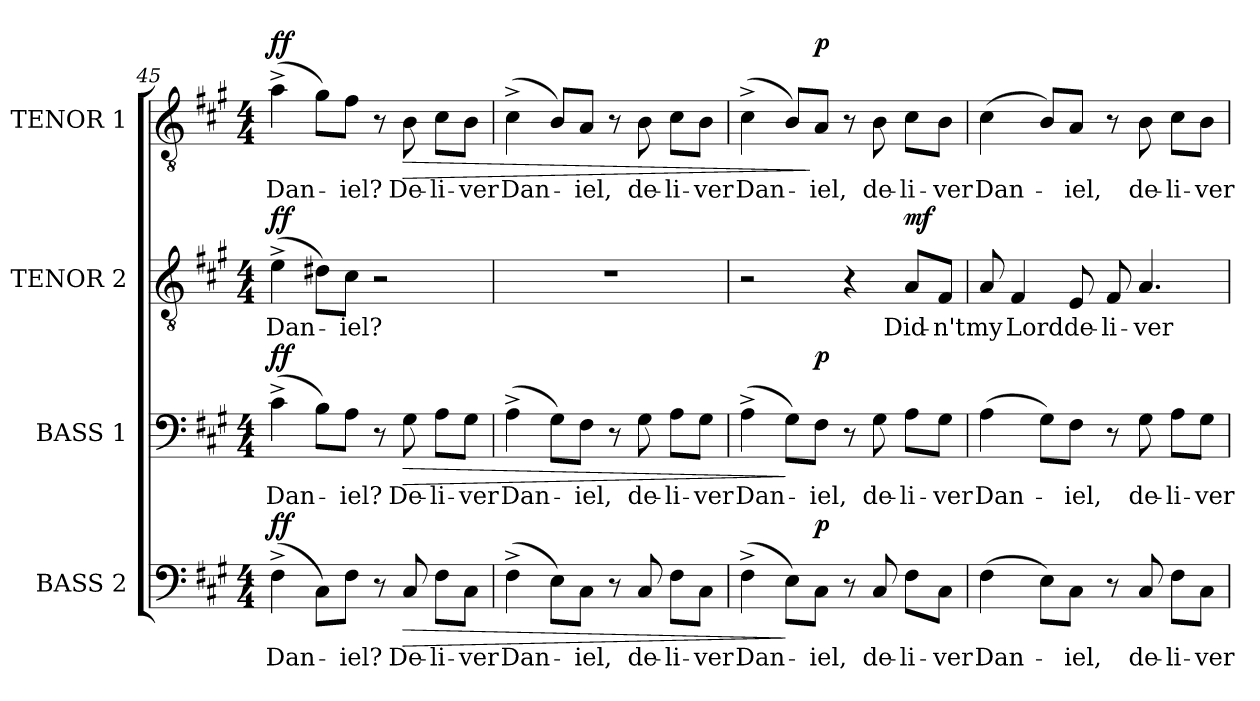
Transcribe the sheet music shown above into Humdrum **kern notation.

**kern	**text	**dynam	**kern	**text	**dynam	**kern	**text	**dynam	**kern	**text	**dynam
*part4	*part4	*part4	*part3	*part3	*part3	*part2	*part2	*part2	*part1	*part1	*part1
*staff4	*staff4	*staff4	*staff3	*staff3	*staff3	*staff2	*staff2	*staff2	*staff1	*staff1	*staff1
*I"BASS 2	*	*	*I"BASS 1	*	*	*I"TENOR 2	*	*	*I"TENOR 1	*	*
*I'B.	*	*	*I'B.	*	*	*I'T.	*	*	*I'T.	*	*
*clefF4	*	*	*clefF4	*	*	*clefGv2	*	*	*clefGv2	*	*
*	*	*	*	*	*	*ITrd7c12	*	*	*ITrd7c12	*	*
*k[f#c#g#]	*	*	*k[f#c#g#]	*	*	*k[f#c#g#]	*	*	*k[f#c#g#]	*	*
*f#:	*	*	*f#:	*	*	*f#:	*	*	*f#:	*	*
*M4/4	*	*	*M4/4	*	*	*M4/4	*	*	*M4/4	*	*
=45	=45	=45	=45	=45	=45	=45	=45	=45	=45	=45	=45
!	!LO:LY:b:color=#000000	!	!	!	!	!	!	!	!	!	!
!	!	!	!	!LO:LY:b:color=#000000	!	!	!	!	!	!	!
!	!	!	!	!	!	!	!LO:LY:b:color=#000000	!	!	!	!
!	!	!	!	!	!	!	!	!	!	!LO:LY:b:color=#000000	!
(4F#^i\	Dan-	ff	(4c#^i\	Dan-	ff	(4E^i\	Dan-	ff	(4A^i\	Dan-	ff
8C#i\L)	.	.	8Bi\L)	.	.	8D#Xi\L)	.	.	8G#i\L)	.	.
!	!LO:LY:b:color=#000000	!	!	!	!	!	!	!	!	!	!
!	!	!	!	!LO:LY:b:color=#000000	!	!	!	!	!	!	!
!	!	!	!	!	!	!	!LO:LY:b:color=#000000	!	!	!	!
!	!	!	!	!	!	!	!	!	!	!LO:LY:b:color=#000000	!
8F#i\J	-iel?	.	8Ai\J	-iel?	.	8C#i\J	-iel?	.	8F#i\J	-iel?	.
8r	.	.	8r	.	.	2r	.	.	8r	.	.
!	!LO:LY:b:color=#000000	!LO:HP:b	!	!	!	!	!	!	!	!	!
!	!	!	!	!LO:LY:b:color=#000000	!LO:HP:b	!	!	!	!	!	!
!	!	!	!	!	!	!	!	!	!	!LO:LY:b:color=#000000	!LO:HP:b
8C#i/	De-	>	8G#i\	De-	>	.	.	.	8BBi\	De-	>
!	!LO:LY:b:color=#000000	!	!	!	!	!	!	!	!	!	!
!	!	!	!	!LO:LY:b:color=#000000	!	!	!	!	!	!	!
!	!	!	!	!	!	!	!	!	!	!LO:LY:b:color=#000000	!
8F#i\L	-li-	.	8Ai\L	-li-	.	.	.	.	8C#i\L	-li-	.
!	!LO:LY:b:color=#000000	!	!	!	!	!	!	!	!	!	!
!	!	!	!	!LO:LY:b:color=#000000	!	!	!	!	!	!	!
!	!	!	!	!	!	!	!	!	!	!LO:LY:b:color=#000000	!
8C#i\J	-ver	.	8G#i\J	-ver	.	.	.	.	8BBi\J	-ver	.
=46	=46	=46	=46	=46	=46	=46	=46	=46	=46	=46	=46
!	!LO:LY:b:color=#000000	!	!	!	!	!	!	!	!	!	!
!	!	!	!	!LO:LY:b:color=#000000	!	!	!	!	!	!	!
!	!	!	!	!	!	!	!	!	!	!LO:LY:b:color=#000000	!
(4F#^i\	Dan-	.	(4A^i\	Dan-	.	1r	.	.	(4C#^i\	Dan-	.
8Ei\L)	.	.	8G#i\L)	.	.	.	.	.	8BBi/L)	.	.
!	!LO:LY:b:color=#000000	!	!	!	!	!	!	!	!	!	!
!	!	!	!	!LO:LY:b:color=#000000	!	!	!	!	!	!	!
!	!	!	!	!	!	!	!	!	!	!LO:LY:b:color=#000000	!
8C#i\J	-iel,	.	8F#i\J	-iel,	.	.	.	.	8AAi/J	-iel,	.
8r	.	.	8r	.	.	.	.	.	8r	.	.
!	!LO:LY:b:color=#000000	!	!	!	!	!	!	!	!	!	!
!	!	!	!	!LO:LY:b:color=#000000	!	!	!	!	!	!	!
!	!	!	!	!	!	!	!	!	!	!LO:LY:b:color=#000000	!
8C#i/	de-	.	8G#i\	de-	.	.	.	.	8BBi\	de-	.
!	!LO:LY:b:color=#000000	!	!	!	!	!	!	!	!	!	!
!	!	!	!	!LO:LY:b:color=#000000	!	!	!	!	!	!	!
!	!	!	!	!	!	!	!	!	!	!LO:LY:b:color=#000000	!
8F#i\L	-li-	.	8Ai\L	-li-	.	.	.	.	8C#i\L	-li-	.
!	!LO:LY:b:color=#000000	!	!	!	!	!	!	!	!	!	!
!	!	!	!	!LO:LY:b:color=#000000	!	!	!	!	!	!	!
!	!	!	!	!	!	!	!	!	!	!LO:LY:b:color=#000000	!
8C#i\J	-ver	.	8G#i\J	-ver	.	.	.	.	8BBi\J	-ver	.
=47	=47	=47	=47	=47	=47	=47	=47	=47	=47	=47	=47
!	!LO:LY:b:color=#000000	!	!	!	!	!	!	!	!	!	!
!	!	!	!	!LO:LY:b:color=#000000	!	!	!	!	!	!	!
!	!	!	!	!	!	!	!	!	!	!LO:LY:b:color=#000000	!
(4F#^i\	Dan-	.	(4A^i\	Dan-	.	2r	.	.	(4C#^i\	Dan-	.
8Ei\L)	.	]	8G#i\L)	.	]	.	.	.	8BBi/L)	.	.
!	!LO:LY:b:color=#000000	!	!	!	!	!	!	!	!	!	!
!	!	!	!	!LO:LY:b:color=#000000	!	!	!	!	!	!	!
!	!	!	!	!	!	!	!	!	!	!LO:LY:b:color=#000000	!
8C#i\J	-iel,	p	8F#i\J	-iel,	p	.	.	.	8AAi/J	-iel,	] p
8r	.	.	8r	.	.	4r	.	.	8r	.	.
!	!LO:LY:b:color=#000000	!	!	!	!	!	!	!	!	!	!
!	!	!	!	!LO:LY:b:color=#000000	!	!	!	!	!	!	!
!	!	!	!	!	!	!	!	!	!	!LO:LY:b:color=#000000	!
8C#i/	de-	.	8G#i\	de-	.	.	.	.	8BBi\	de-	.
!	!LO:LY:b:color=#000000	!	!	!	!	!	!	!	!	!	!
!	!	!	!	!LO:LY:b:color=#000000	!	!	!	!	!	!	!
!	!	!	!	!	!	!	!LO:LY:b:color=#000000	!	!	!	!
!	!	!	!	!	!	!	!	!	!	!LO:LY:b:color=#000000	!
8F#i\L	-li-	.	8Ai\L	-li-	.	8AAi/L	Did-	mf	8C#i\L	-li-	.
!	!LO:LY:b:color=#000000	!	!	!	!	!	!	!	!	!	!
!	!	!	!	!LO:LY:b:color=#000000	!	!	!	!	!	!	!
!	!	!	!	!	!	!	!LO:LY:b:color=#000000	!	!	!	!
!	!	!	!	!	!	!	!	!	!	!LO:LY:b:color=#000000	!
8C#i\J	-ver	.	8G#i\J	-ver	.	8FF#i/J	-n't	.	8BBi\J	-ver	.
=48	=48	=48	=48	=48	=48	=48	=48	=48	=48	=48	=48
!	!LO:LY:b:color=#000000	!	!	!	!	!	!	!	!	!	!
!	!	!	!	!LO:LY:b:color=#000000	!	!	!	!	!	!	!
!	!	!	!	!	!	!	!LO:LY:b:color=#000000	!	!	!	!
!	!	!	!	!	!	!	!	!	!	!LO:LY:b:color=#000000	!
(4F#i\	Dan-	.	(4Ai\	Dan-	.	8AAi/	my	.	(4C#i\	Dan-	.
!	!	!	!	!	!	!	!LO:LY:b:color=#000000	!	!	!	!
.	.	.	.	.	.	4FF#i/	Lord	.	.	.	.
8Ei\L)	.	.	8G#i\L)	.	.	.	.	.	8BBi/L)	.	.
!	!LO:LY:b:color=#000000	!	!	!	!	!	!	!	!	!	!
!	!	!	!	!LO:LY:b:color=#000000	!	!	!	!	!	!	!
!	!	!	!	!	!	!	!LO:LY:b:color=#000000	!	!	!	!
!	!	!	!	!	!	!	!	!	!	!LO:LY:b:color=#000000	!
8C#i\J	-iel,	.	8F#i\J	-iel,	.	8EEi/	de-	.	8AAi/J	-iel,	.
!	!	!	!	!	!	!	!LO:LY:b:color=#000000	!	!	!	!
8r	.	.	8r	.	.	8FF#i/	-li-	.	8r	.	.
!	!LO:LY:b:color=#000000	!	!	!	!	!	!	!	!	!	!
!	!	!	!	!LO:LY:b:color=#000000	!	!	!	!	!	!	!
!	!	!	!	!	!	!	!LO:LY:b:color=#000000	!	!	!	!
!	!	!	!	!	!	!	!	!	!	!LO:LY:b:color=#000000	!
8C#i/	de-	.	8G#i\	de-	.	4.AAi/	-ver	.	8BBi\	de-	.
!	!LO:LY:b:color=#000000	!	!	!	!	!	!	!	!	!	!
!	!	!	!	!LO:LY:b:color=#000000	!	!	!	!	!	!	!
!	!	!	!	!	!	!	!	!	!	!LO:LY:b:color=#000000	!
8F#i\L	-li-	.	8Ai\L	-li-	.	.	.	.	8C#i\L	-li-	.
!	!LO:LY:b:color=#000000	!	!	!	!	!	!	!	!	!	!
!	!	!	!	!LO:LY:b:color=#000000	!	!	!	!	!	!	!
!	!	!	!	!	!	!	!	!	!	!LO:LY:b:color=#000000	!
8C#i\J	-ver	.	8G#i\J	-ver	.	.	.	.	8BBi\J	-ver	.
=	=	=	=	=	=	=	=	=	=	=	=
*-	*-	*-	*-	*-	*-	*-	*-	*-	*-	*-	*-
